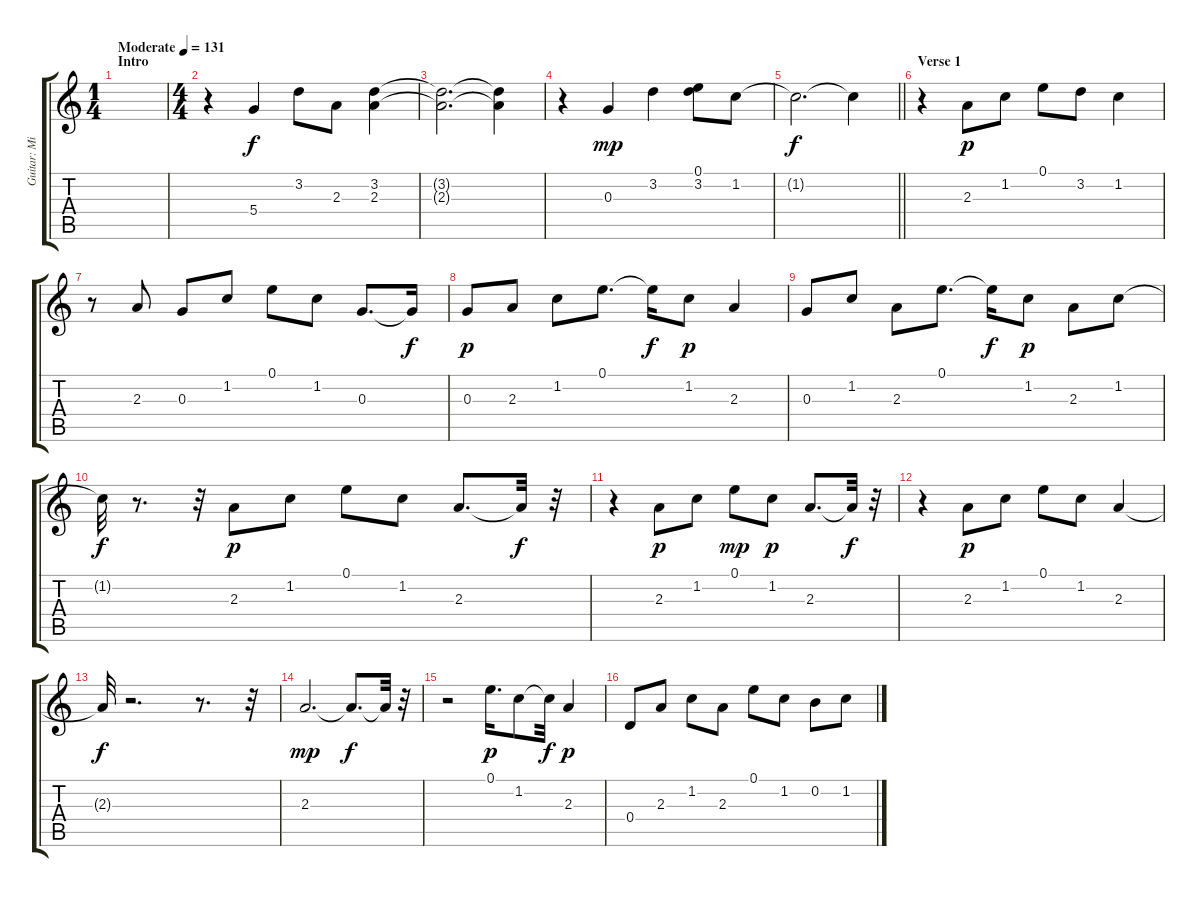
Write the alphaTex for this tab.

\track ("Guitar: Mick Ralphs" "Guitar: Mi") {instrument electricguitarjazz}
\staff {score tabs}
\tuning (E4 B3 G3 D3 A2 E2) {hide}
\ts (1 4)
\section ("" "Intro")
\tempo (131 "Moderate")
\clef g2
\ks c
|
\ts (4 4)
r.4 5.4.4 3.2.8 2.3.8 (3.2 2.3).4 |
(3.2{t} 2.3{t}).2{d dy f} (3.2{t} 2.3{t}).4 |
r.4 0.3.4{dy mp} 3.2.4 (0.1 3.2).8 1.2.8 |
\barLineRight lightlight
1.2{t}.2{d dy f} 1.2{t}.4 |
\section ("" "Verse 1")
r.4 2.3.8{dy p} 1.2.8 0.1.8 3.2.8 1.2.4 |
r.8 2.3.8 0.3.8 1.2.8 0.1.8 1.2.8 0.3.8{d} 0.3{t}.16{dy f} |
0.3.8{dy p} 2.3.8 1.2.8 0.1.8{d} 0.1{t}.16{dy f} 1.2.8{dy p} 2.3.4 |
0.3.8 1.2.8 2.3.8 0.1.8{d} 0.1{t}.16{dy f} 1.2.8{dy p} 2.3.8 1.2.8 |
1.2{t}.32{dy f} r.8{d} r.32 2.3.8{dy p} 1.2.8 0.1.8 1.2.8 2.3.8{d} 2.3{t}.32{dy f} r.32 |
r.4 2.3.8{dy p} 1.2.8 0.1.8{dy mp} 1.2.8{dy p} 2.3.8{d} 2.3{t}.32{dy f} r.32 |
r.4 2.3.8{dy p} 1.2.8 0.1.8 1.2.8 2.3.4 |
2.3{t}.32{dy f} r.2{d} r.8{d} r.32 |
2.3.2{d dy mp} 2.3{t}.8{d dy f} 2.3{t}.32 r.32 |
r.2 0.1.16{d dy p} 1.2.8 1.2{t}.32{dy f} 2.3.4{dy p} |
0.4.8 2.3.8 1.2.8 2.3.8 0.1.8 1.2.8 0.2.8 1.2.8
